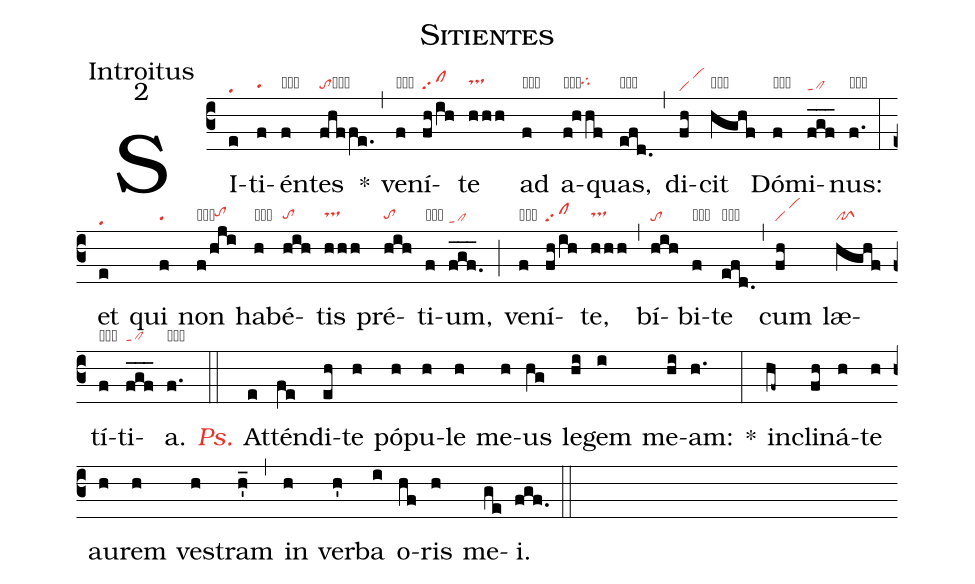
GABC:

name: Sitientes;
office-part: Introitus;
mode: 2;
nabc-lines: 1;
%%
(c3)
SI(e|puhd)ti(f|pu)én(f|unlst1)tes(fhffe.|toclG) *(,)
ve(f|unhe)ní(fh/ih|clpp2)te(hhh|tshh) ad(f|unhe) a(f!hhf|unhelst1tghh)quas,(efd.|tosun1lsa5lsf1lti9) (,)
di(fh|peGhe)cit(hghf|pf1hg) Dó(f|unhe)mi(fgf___|toGhe)nus:(f.|un1) (:)
et(e|puhd) qui(f|pu) non(f/hji|unlst1tohh) ha(h|unhg)bé(hih|tohg)tis(hhh|tshh) pré(hih|tohg)ti(f|unhe)um,(fgf.___|toGhe) (;)
ve(f|unhe)ní(fh/ih|clpp2)te,(hhh|tshh) (,)
bí(hih|to)bi(f|un)te(efd.|toSlsf1lsa6lti8) (,)
cum(fh|peG) læ(hghf|pfS)tí(f|un)ti(fgf___|toG)a.(f.|un1) <i><c>Ps.</c></i>(::)
At(e)tén(fe)di(eh)te(h) pó(h)pu(h)le(h) me(h)us(hg) le(hi)gem(i) me(hi)am:(h.) *(:)
in(hf~)cli(fh)ná(h)te(h) au(h)rem(h) ves(h)tram(h_') (,)
in(h) ver(h')ba(i) o(hf)ris(h) me(ge)i.(fgf.) (::)
